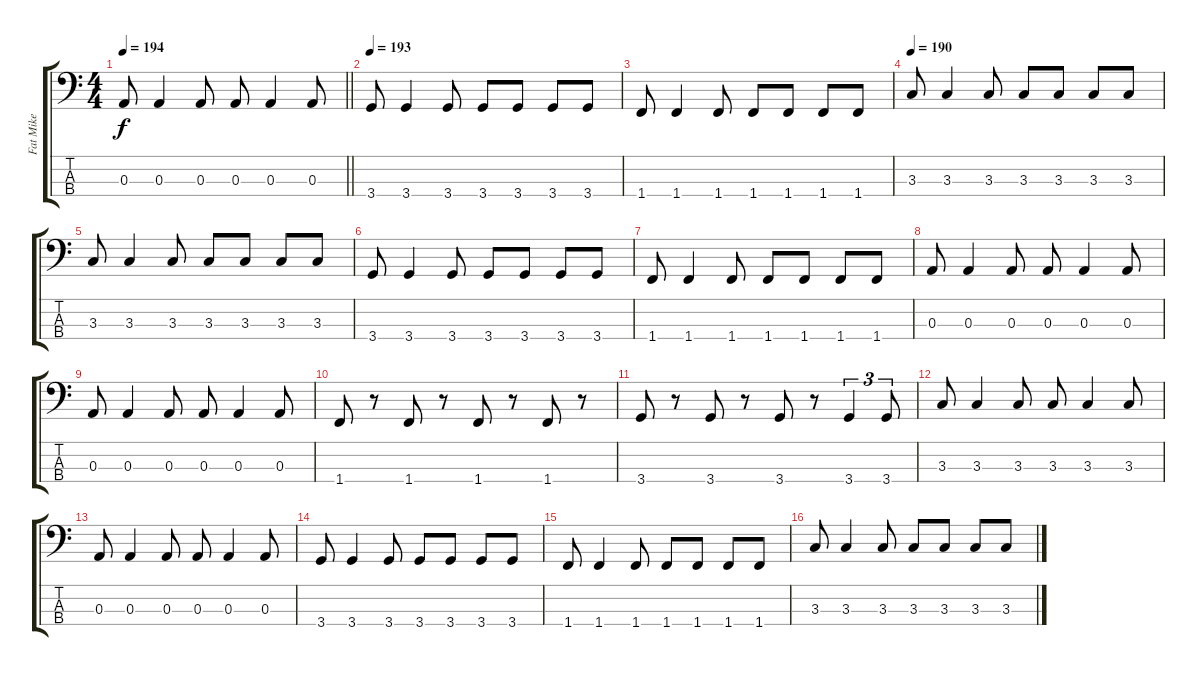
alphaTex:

\track ("Fat Mike" "Fat Mike") {instrument electricbasspick}
\staff {score tabs}
\tuning (G2 D2 A1 E1) {hide}
\ts (4 4)
\tempo 194
\clef f4
\barLineRight lightlight
\ks c
0.3.8{dy f} 0.3.4 0.3.8 0.3.8 0.3.4 0.3.8 |
\section ("" "")
\tempo 193
3.4.8 3.4.4 3.4.8 3.4.8 3.4.8 3.4.8 3.4.8 |
1.4.8 1.4.4 1.4.8 1.4.8 1.4.8 1.4.8 1.4.8 |
\tempo 190
3.3.8 3.3.4 3.3.8 3.3.8 3.3.8 3.3.8 3.3.8 |
3.3.8 3.3.4 3.3.8 3.3.8 3.3.8 3.3.8 3.3.8 |
3.4.8 3.4.4 3.4.8 3.4.8 3.4.8 3.4.8 3.4.8 |
1.4.8 1.4.4 1.4.8 1.4.8 1.4.8 1.4.8 1.4.8 |
0.3.8 0.3.4 0.3.8 0.3.8 0.3.4 0.3.8 |
0.3.8 0.3.4 0.3.8 0.3.8 0.3.4 0.3.8 |
1.4.8 r.8 1.4.8 r.8 1.4.8 r.8 1.4.8 r.8 |
3.4.8 r.8 3.4.8 r.8 3.4.8 r.8 3.4.4{tu (3 2)} 3.4.8{tu (3 2)} |
3.3.8 3.3.4 3.3.8 3.3.8 3.3.4 3.3.8 |
0.3.8 0.3.4 0.3.8 0.3.8 0.3.4 0.3.8 |
3.4.8 3.4.4 3.4.8 3.4.8 3.4.8 3.4.8 3.4.8 |
1.4.8 1.4.4 1.4.8 1.4.8 1.4.8 1.4.8 1.4.8 |
3.3.8 3.3.4 3.3.8 3.3.8 3.3.8 3.3.8 3.3.8
